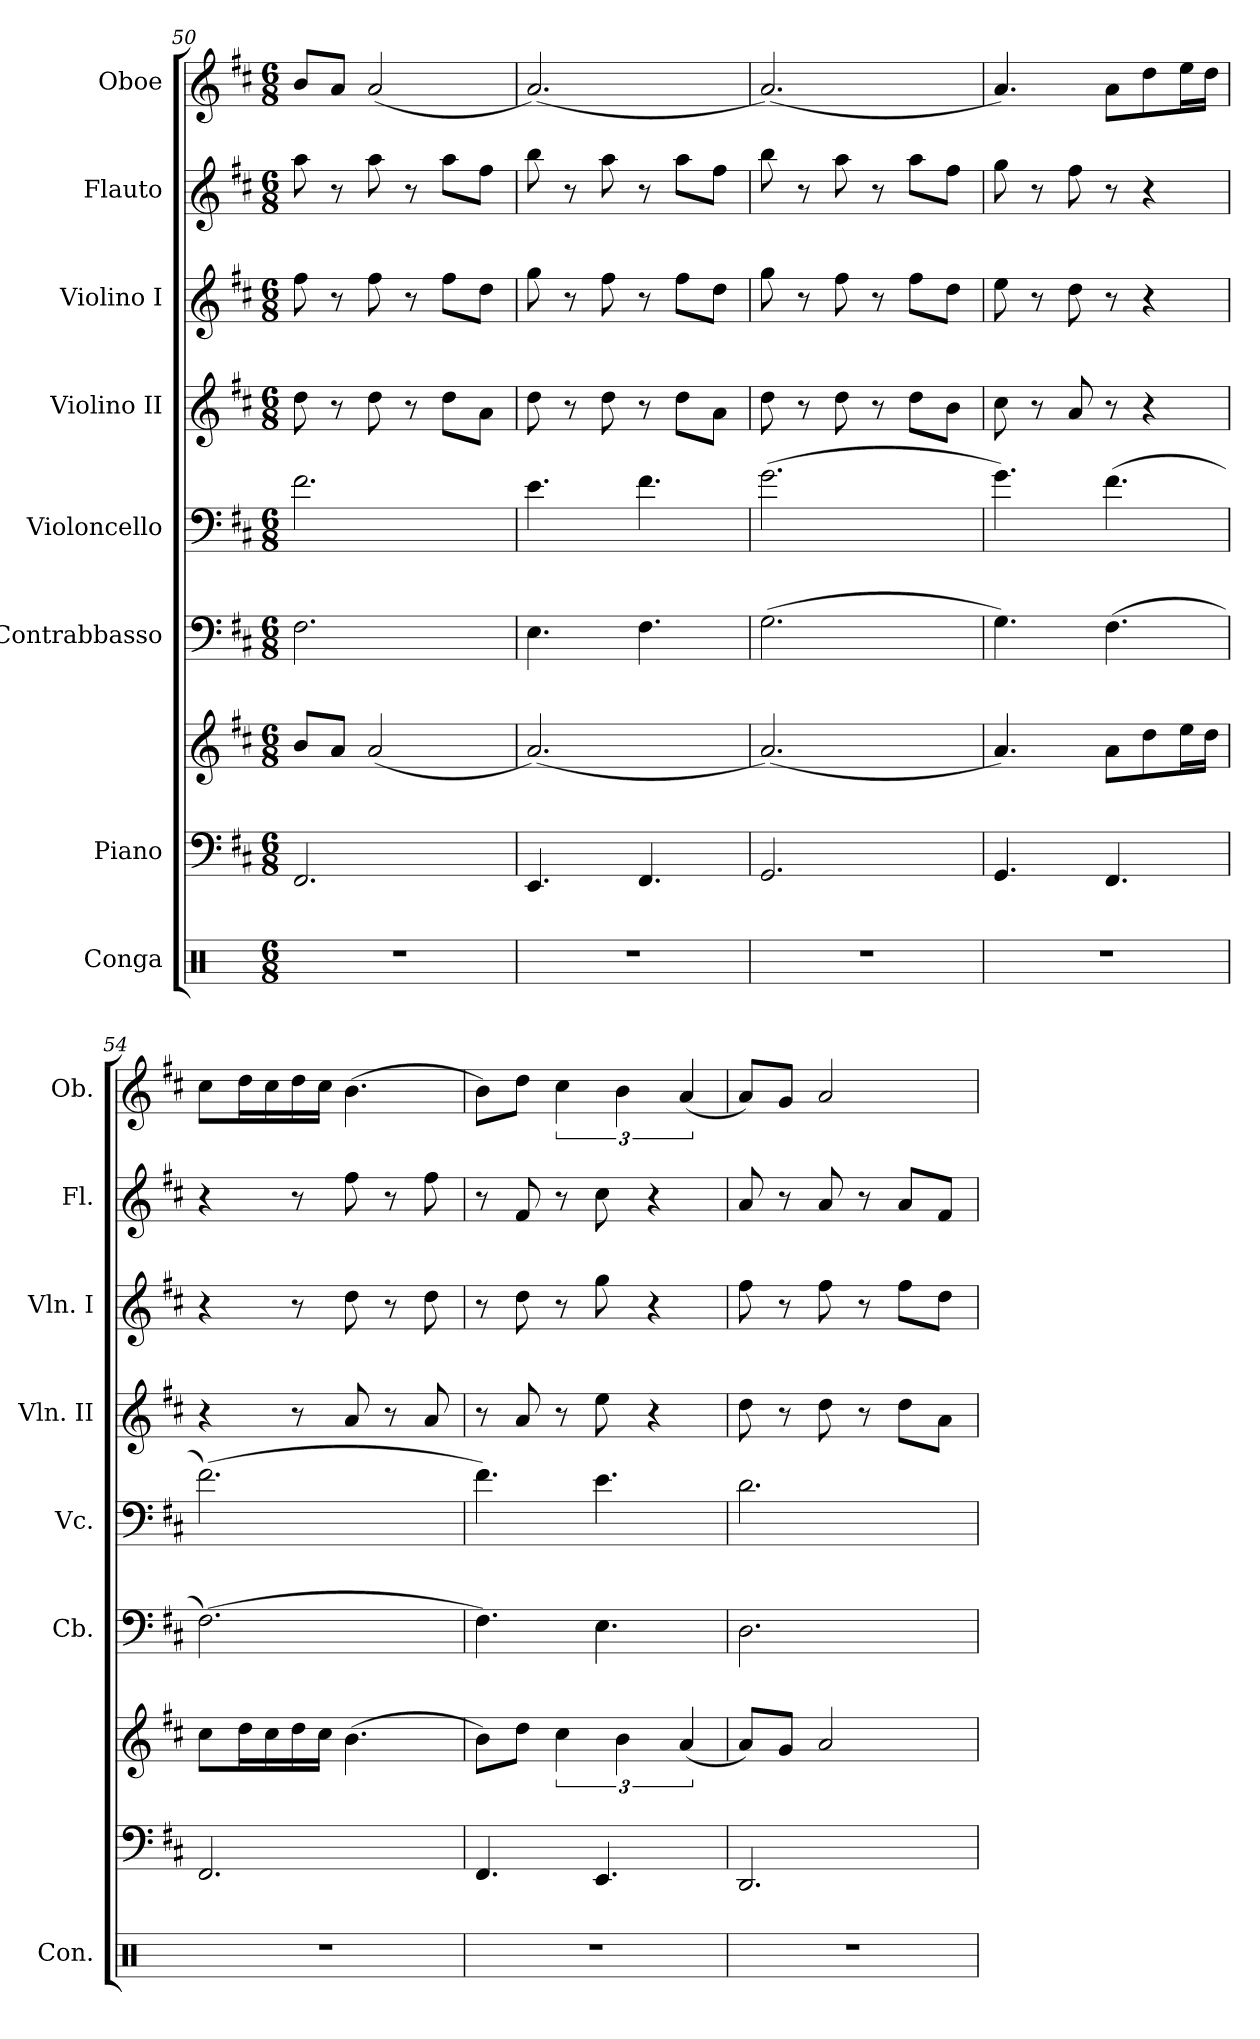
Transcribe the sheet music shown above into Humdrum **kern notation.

**kern	**kern	**kern	**kern	**kern	**kern	**kern	**kern	**kern
*part8	*part7	*part7	*part6	*part5	*part4	*part3	*part2	*part1
*staff9	*staff8	*staff7	*staff6	*staff5	*staff4	*staff3	*staff2	*staff1
*I"Conga	*I"Piano	*	*I"Contrabbasso	*I"Violoncello	*I"Violino II	*I"Violino I	*I"Flauto	*I"Oboe
*I'Con.	*	*	*I'Cb.	*I'Vc.	*I'Vln. II	*I'Vln. I	*I'Fl.	*I'Ob.
*clefX	*clefF4	*clefG2	*clefF4	*clefF4	*clefG2	*clefG2	*clefG2	*clefG2
*	*	*	*ITrd7c12	*	*	*	*	*
*k[]	*k[f#c#]	*k[f#c#]	*k[f#c#]	*k[f#c#]	*k[f#c#]	*k[f#c#]	*k[f#c#]	*k[f#c#]
*M6/8	*M6/8	*M6/8	*M6/8	*M6/8	*M6/8	*M6/8	*M6/8	*M6/8
=50	=50	=50	=50	=50	=50	=50	=50	=50
2.r	2.FF#/	8b/L	2.FF#\	2.f#\	8dd\	8ff#\	8aa\	8b/L
.	.	8a/J	.	.	8r	8r	8r	8a/J
.	.	(<2a/	.	.	8dd\	8ff#\	8aa\	(<2a/
.	.	.	.	.	8r	8r	8r	.
.	.	.	.	.	8dd\L	8ff#\L	8aa\L	.
.	.	.	.	.	8a\J	8dd\J	8ff#\J	.
=51	=51	=51	=51	=51	=51	=51	=51	=51
2.r	4.EE/	(<2.a/)	4.EE\	4.e\	8dd\	8gg\	8bb\	(<2.a/)
.	.	.	.	.	8r	8r	8r	.
.	.	.	.	.	8dd\	8ff#\	8aa\	.
.	4.FF#/	.	4.FF#\	4.f#\	8r	8r	8r	.
.	.	.	.	.	8dd\L	8ff#\L	8aa\L	.
.	.	.	.	.	8a\J	8dd\J	8ff#\J	.
=52	=52	=52	=52	=52	=52	=52	=52	=52
2.r	2.GG/	(<2.a/)	(>2.GG\	(>2.g\	8dd\	8gg\	8bb\	(<2.a/)
.	.	.	.	.	8r	8r	8r	.
.	.	.	.	.	8dd\	8ff#\	8aa\	.
.	.	.	.	.	8r	8r	8r	.
.	.	.	.	.	8dd\L	8ff#\L	8aa\L	.
.	.	.	.	.	8b\J	8dd\J	8ff#\J	.
=53	=53	=53	=53	=53	=53	=53	=53	=53
2.r	4.GG/	4.a/)	4.GG\)	4.g\)	8cc#\	8ee\	8gg\	4.a/)
.	.	.	.	.	8r	8r	8r	.
.	.	.	.	.	8a/	8dd\	8ff#\	.
.	4.FF#/	8a\L	(>4.FF#\	(>4.f#\	8r	8r	8r	8a\L
.	.	8dd\	.	.	4r	4r	4r	8dd\
.	.	16ee\L	.	.	.	.	.	16ee\L
.	.	16dd\JJ	.	.	.	.	.	16dd\JJ
=54	=54	=54	=54	=54	=54	=54	=54	=54
2.r	2.FF#/	8cc#\L	(>2.FF#\)	(>2.f#\)	4r	4r	4r	8cc#\L
.	.	16dd\L	.	.	.	.	.	16dd\L
.	.	16cc#\	.	.	.	.	.	16cc#\
.	.	16dd\	.	.	8r	8r	8r	16dd\
.	.	16cc#\JJ	.	.	.	.	.	16cc#\JJ
.	.	(>4.b\	.	.	8a/	8dd\	8ff#\	(>4.b\
.	.	.	.	.	8r	8r	8r	.
.	.	.	.	.	8a/	8dd\	8ff#\	.
!!LO:LB:g=z
=55	=55	=55	=55	=55	=55	=55	=55	=55
2.r	4.FF#/	8b\L)	4.FF#\)	4.f#\)	8r	8r	8r	8b\L)
.	.	8dd\J	.	.	8a/	8dd\	8f#/	8dd\J
.	.	6cc#\	.	.	8r	8r	8r	6cc#\
.	4.EE/	.	4.EE\	4.e\	8ee\	8gg\	8cc#\	.
.	.	6b\	.	.	.	.	.	6b\
.	.	.	.	.	4r	4r	4r	.
.	.	(<6a/	.	.	.	.	.	(<6a/
=56	=56	=56	=56	=56	=56	=56	=56	=56
2.r	2.DD/	8a/L)	2.DD\	2.d\	8dd\	8ff#\	8a/	8a/L)
.	.	8g/J	.	.	8r	8r	8r	8g/J
.	.	2a/	.	.	8dd\	8ff#\	8a/	2a/
.	.	.	.	.	8r	8r	8r	.
.	.	.	.	.	8dd\L	8ff#\L	8a/L	.
.	.	.	.	.	8a\J	8dd\J	8f#/J	.
=	=	=	=	=	=	=	=	=
*-	*-	*-	*-	*-	*-	*-	*-	*-
